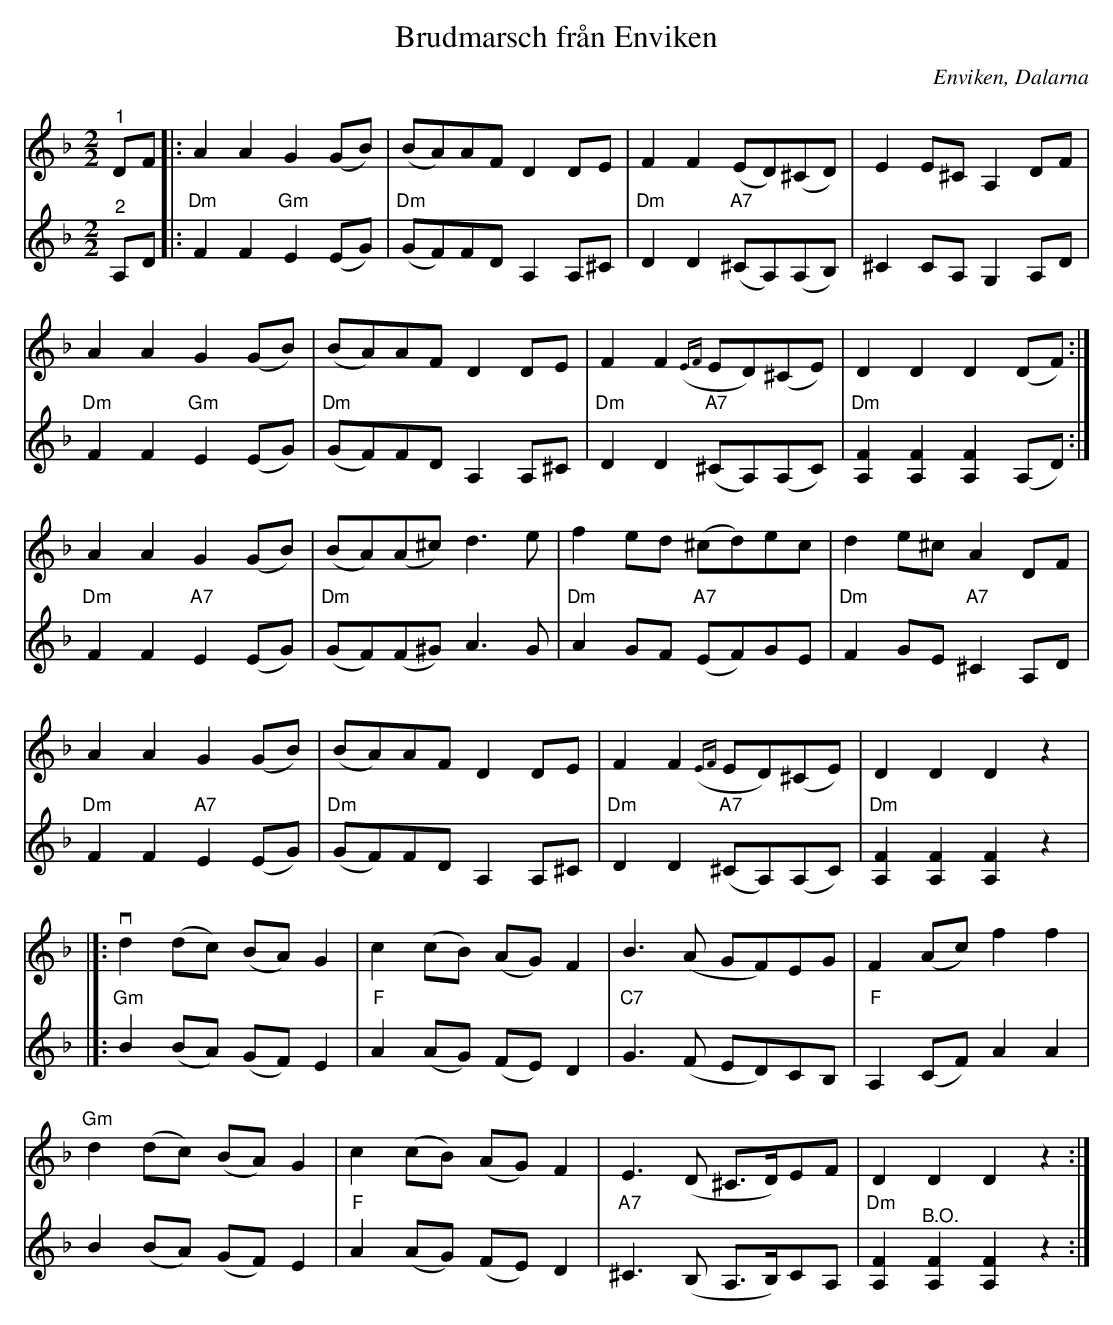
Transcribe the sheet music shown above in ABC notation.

X:1
T:Brudmarsch från Enviken
O:Enviken, Dalarna
L:1/8
M:2/2
K:Dm
V:1
"^1" DF |: A2 A2 G2 (GB) | (BA)AF D2 DE | F2 F2 (ED)(^CD) | E2 E^C A,2 DF |
A2 A2 G2 (GB) | (BA)AF D2 DE | F2 F2({EF} ED)(^CE) | D2 D2 D2 (DF) :|
A2 A2 G2 (GB) | (BA)(A^c) d3 e | f2 ed (^cd)ec | d2 e^c A2 DF |
A2 A2 G2 (GB) | (BA)AF D2 DE | F2 F2({EF} ED)(^CE) | D2 D2 D2 z2 |]:
v d2 (dc) (BA) G2 | c2 (cB) (AG) F2 | B3 (A GF)EG | F2 (Ac) f2 f2 |
"Gm" d2 (dc) (BA) G2 | c2 (cB) (AG) F2 | E3 (D ^C>D)EF | D2 D2 D2 z2 :|
V:2
"^2" A,D |:"Dm" F2 F2"Gm" E2 (EG) |"Dm" (GF)FD A,2 A,^C |"Dm" D2 D2"A7" (^CA,)(A,B,) | ^C2 CA, G,2 A,D |
"Dm" F2 F2"Gm" E2 (EG) |"Dm" (GF)FD A,2 A,^C |"Dm" D2 D2"A7" (^CA,)(A,C) | "Dm" [A,F]2 [A,F]2 [A,F]2 (A,D) :|
"Dm" F2 F2"A7" E2 (EG) |"Dm" (GF)(F^G) A3 G | "Dm" A2 GF"A7" (EF)GE |"Dm" F2 GE"A7" ^C2 A,D |
"Dm" F2 F2"A7" E2 (EG) |"Dm" (GF)FD A,2 A,^C |"Dm" D2 D2"A7" (^CA,)(A,C) |"Dm" [A,F]2 [A,F]2 [A,F]2 z2 |]:
"Gm" B2 (BA) (GF) E2 |"F" A2 (AG) (FE) D2 | "C7" G3 (F ED)CB, |"F" A,2 (CF) A2 A2 |
B2 (BA) (GF) E2 | "F" A2 (AG) (FE) D2 |"A7" ^C3 (B, A,>B,)CA, |"Dm" [A,F]2"^B.O." [A,F]2 [A,F]2 z2 :|
